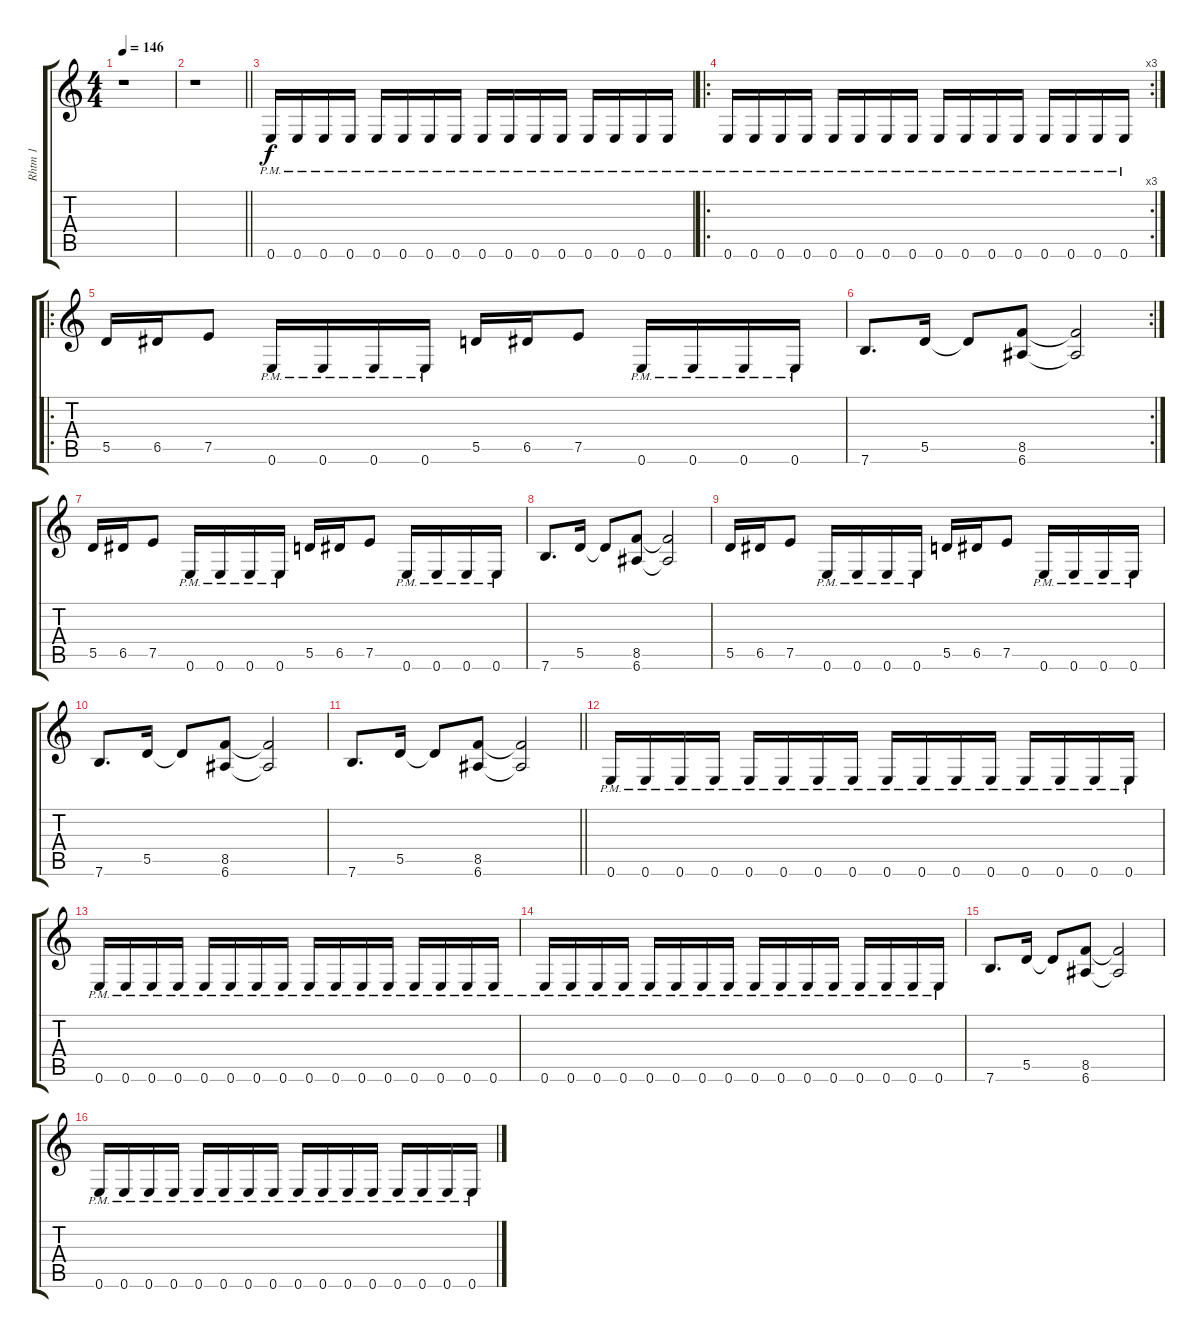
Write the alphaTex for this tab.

\track ("Rhtm 1" "Rhtm 1") {instrument distortionguitar}
\staff {score tabs}
\tuning (E4 B3 G3 D3 A2 E2) {hide}
\ts (4 4)
\tempo 146
\clef g2
\ks c
r.1{dy f instrument distortionguitar} |
\barLineRight lightlight
r.1 |
0.6{pm}.16 0.6{pm}.16 0.6{pm}.16 0.6{pm}.16 0.6{pm}.16 0.6{pm}.16 0.6{pm}.16 0.6{pm}.16 0.6{pm}.16 0.6{pm}.16 0.6{pm}.16 0.6{pm}.16 0.6{pm}.16 0.6{pm}.16 0.6{pm}.16 0.6{pm}.16 |
\ro
\rc 3
0.6{pm}.16 0.6{pm}.16 0.6{pm}.16 0.6{pm}.16 0.6{pm}.16 0.6{pm}.16 0.6{pm}.16 0.6{pm}.16 0.6{pm}.16 0.6{pm}.16 0.6{pm}.16 0.6{pm}.16 0.6{pm}.16 0.6{pm}.16 0.6{pm}.16 0.6{pm}.16 |
\ro
5.5.16 6.5.16 7.5.8 0.6{pm}.16 0.6{pm}.16 0.6{pm}.16 0.6{pm}.16 5.5.16 6.5.16 7.5.8 0.6{pm}.16 0.6{pm}.16 0.6{pm}.16 0.6{pm}.16 |
\rc 2
7.6.8{d} 5.5.16 5.5{t}.8 (8.5 6.6).8 (8.5{t} 6.6{t}).2 |
5.5.16 6.5.16 7.5.8 0.6{pm}.16 0.6{pm}.16 0.6{pm}.16 0.6{pm}.16 5.5.16 6.5.16 7.5.8 0.6{pm}.16 0.6{pm}.16 0.6{pm}.16 0.6{pm}.16 |
7.6.8{d} 5.5.16 5.5{t}.8 (8.5 6.6).8 (8.5{t} 6.6{t}).2 |
5.5.16 6.5.16 7.5.8 0.6{pm}.16 0.6{pm}.16 0.6{pm}.16 0.6{pm}.16 5.5.16 6.5.16 7.5.8 0.6{pm}.16 0.6{pm}.16 0.6{pm}.16 0.6{pm}.16 |
7.6.8{d} 5.5.16 5.5{t}.8 (8.5 6.6).8 (8.5{t} 6.6{t}).2 |
\barLineRight lightlight
7.6.8{d} 5.5.16 5.5{t}.8 (8.5 6.6).8 (8.5{t} 6.6{t}).2 |
0.6{pm}.16 0.6{pm}.16 0.6{pm}.16 0.6{pm}.16 0.6{pm}.16 0.6{pm}.16 0.6{pm}.16 0.6{pm}.16 0.6{pm}.16 0.6{pm}.16 0.6{pm}.16 0.6{pm}.16 0.6{pm}.16 0.6{pm}.16 0.6{pm}.16 0.6{pm}.16 |
0.6{pm}.16 0.6{pm}.16 0.6{pm}.16 0.6{pm}.16 0.6{pm}.16 0.6{pm}.16 0.6{pm}.16 0.6{pm}.16 0.6{pm}.16 0.6{pm}.16 0.6{pm}.16 0.6{pm}.16 0.6{pm}.16 0.6{pm}.16 0.6{pm}.16 0.6{pm}.16 |
0.6{pm}.16 0.6{pm}.16 0.6{pm}.16 0.6{pm}.16 0.6{pm}.16 0.6{pm}.16 0.6{pm}.16 0.6{pm}.16 0.6{pm}.16 0.6{pm}.16 0.6{pm}.16 0.6{pm}.16 0.6{pm}.16 0.6{pm}.16 0.6{pm}.16 0.6{pm}.16 |
7.6.8{d} 5.5.16 5.5{t}.8 (8.5 6.6).8 (8.5{t} 6.6{t}).2 |
0.6{pm}.16 0.6{pm}.16 0.6{pm}.16 0.6{pm}.16 0.6{pm}.16 0.6{pm}.16 0.6{pm}.16 0.6{pm}.16 0.6{pm}.16 0.6{pm}.16 0.6{pm}.16 0.6{pm}.16 0.6{pm}.16 0.6{pm}.16 0.6{pm}.16 0.6{pm}.16
